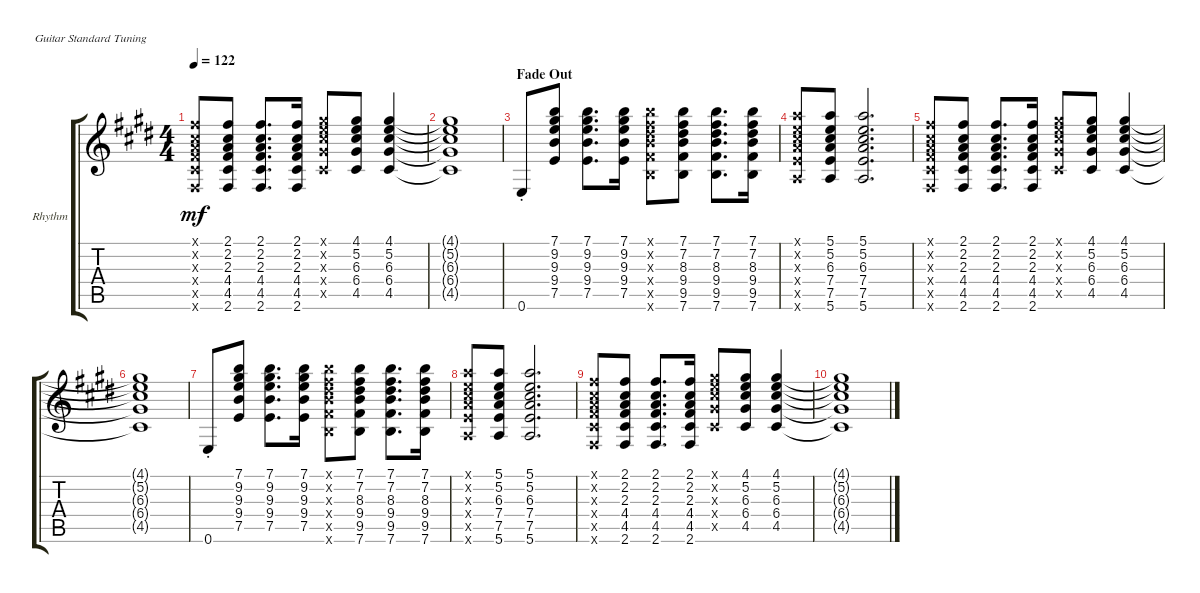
\defaultSystemsLayout 4
\bracketExtendMode groupsimilarinstruments
\firstSystemTrackNameOrientation horizontal
\otherSystemsTrackNameOrientation horizontal
\track ("Rhythm Guitar (Frank Zappa)" "Rhythm") {instrument overdrivenguitar}
\staff {score tabs}
\tuning (E4 B3 G3 D3 A2 E2)
\ts (4 4)
\tempo 122
\clef g2
\ks e
(2.6{x} 4.5{x} 4.4{x} 2.3{x} 2.2{x} 2.1{x}).8{dy mf} (2.6 4.5 4.4 2.3 2.2 2.1).8 (2.6 4.5 4.4 2.3 2.2 2.1).8{d} (2.6 4.5 4.4 2.3 2.2 2.1).16 (4.5{x} 6.4{x} 6.3{x} 5.2{x} 4.1{x}).8 (4.5 6.4 6.3 5.2 4.1).8 (4.5 6.4 6.3 5.2 4.1).4 |
(4.5{t} 6.4{t} 6.3{t} 5.2{t} 4.1{t}).1 |
\section ("" "Fade Out")
0.6{st}.8 (7.5 9.4 9.3 9.2 7.1).8 (7.5 9.4 9.3 9.2 7.1).8{d} (7.5 9.4 9.3 9.2 7.1).16 (7.6{x} 9.5{x} 9.4{x} 8.3{x} 7.2{x} 7.1{x}).8 (7.6 9.5 9.4 8.3 7.2 7.1).8 (7.6 9.5 9.4 8.3 7.2 7.1).8{d} (7.6 9.5 9.4 8.3 7.2 7.1).16 |
(5.6{x} 7.5{x} 7.4{x} 6.3{x} 5.2{x} 5.1{x}).8 (5.6 7.5 7.4 6.3 5.2 5.1).8 (5.6 7.5 7.4 6.3 5.2 5.1).2{d} |
(2.6{x} 4.5{x} 4.4{x} 2.3{x} 2.2{x} 2.1{x}).8 (2.6 4.5 4.4 2.3 2.2 2.1).8 (2.6 4.5 4.4 2.3 2.2 2.1).8{d} (2.6 4.5 4.4 2.3 2.2 2.1).16 (4.5{x} 6.4{x} 6.3{x} 5.2{x} 4.1{x}).8 (4.5 6.4 6.3 5.2 4.1).8 (4.5 6.4 6.3 5.2 4.1).4 |
(4.5{t} 6.4{t} 6.3{t} 5.2{t} 4.1{t}).1 |
0.6{st}.8 (7.5 9.4 9.3 9.2 7.1).8 (7.5 9.4 9.3 9.2 7.1).8{d} (7.5 9.4 9.3 9.2 7.1).16 (7.6{x} 9.5{x} 9.4{x} 8.3{x} 7.2{x} 7.1{x}).8 (7.6 9.5 9.4 8.3 7.2 7.1).8 (7.6 9.5 9.4 8.3 7.2 7.1).8{d} (7.6 9.5 9.4 8.3 7.2 7.1).16 |
(5.6{x} 7.5{x} 7.4{x} 6.3{x} 5.2{x} 5.1{x}).8 (5.6 7.5 7.4 6.3 5.2 5.1).8 (5.6 7.5 7.4 6.3 5.2 5.1).2{d} |
(2.6{x} 4.5{x} 4.4{x} 2.3{x} 2.2{x} 2.1{x}).8 (2.6 4.5 4.4 2.3 2.2 2.1).8 (2.6 4.5 4.4 2.3 2.2 2.1).8{d} (2.6 4.5 4.4 2.3 2.2 2.1).16 (4.5{x} 6.4{x} 6.3{x} 5.2{x} 4.1{x}).8 (4.5 6.4 6.3 5.2 4.1).8 (4.5 6.4 6.3 5.2 4.1).4 |
(4.5{t} 6.4{t} 6.3{t} 5.2{t} 4.1{t}).1
